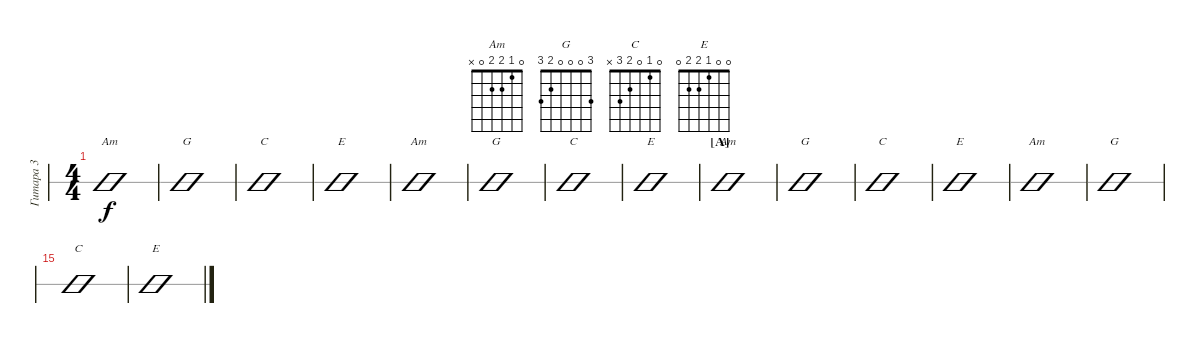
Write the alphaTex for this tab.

\defaultSystemsLayout 4
\bracketExtendMode groupsimilarinstruments
\multiTrackTrackNamePolicy hidden
\firstSystemTrackNameMode fullname
\otherSystemsTrackNameMode fullname
\otherSystemsTrackNameOrientation horizontal
\defaultBarNumberDisplay FirstOfSystem
\track ("Гитара 3" "S-Gt") {instrument acousticguitarsteel}
\staff {slash}
\tuning (E4 B3 G3 D3 A2 E2)
\chord ("Am" 0 1 2 2 0 x)
\chord ("G" 3 0 0 0 2 3)
\chord ("C" 0 1 0 2 3 x)
\chord ("E" 0 0 1 2 2 0)
\ts (4 4)
\tempo (150 hide)
\clef g2
\ks c
(0.5 2.4 2.3 1.2 0.1).1{ch "Am" dy f instrument acousticguitarsteel} |
(3.6 2.5 0.4 0.3 0.2 3.1).1{ch "G"} |
(3.5 2.4 0.3 1.2 0.1).1{ch "C"} |
(0.6 2.5 2.4 1.3 0.2 0.1).1{ch "E"} |
(0.5 2.4 2.3 1.2 0.1).1{ch "Am"} |
(3.6 2.5 0.4 0.3 0.2 3.1).1{ch "G"} |
(3.5 2.4 0.3 1.2 0.1).1{ch "C"} |
(0.6 2.5 2.4 1.3 0.2 0.1).1{ch "E"} |
\section ("A" "")
(0.5 2.4 2.3 1.2 0.1).1{ch "Am"} |
(3.6 2.5 0.4 0.3 0.2 3.1).1{ch "G"} |
(3.5 2.4 0.3 1.2 0.1).1{ch "C"} |
(0.6 2.5 2.4 1.3 0.2 0.1).1{ch "E"} |
(0.5 2.4 2.3 1.2 0.1).1{ch "Am"} |
(3.6 2.5 0.4 0.3 0.2 3.1).1{ch "G"} |
(3.5 2.4 0.3 1.2 0.1).1{ch "C"} |
(0.6 2.5 2.4 1.3 0.2 0.1).1{ch "E"}
